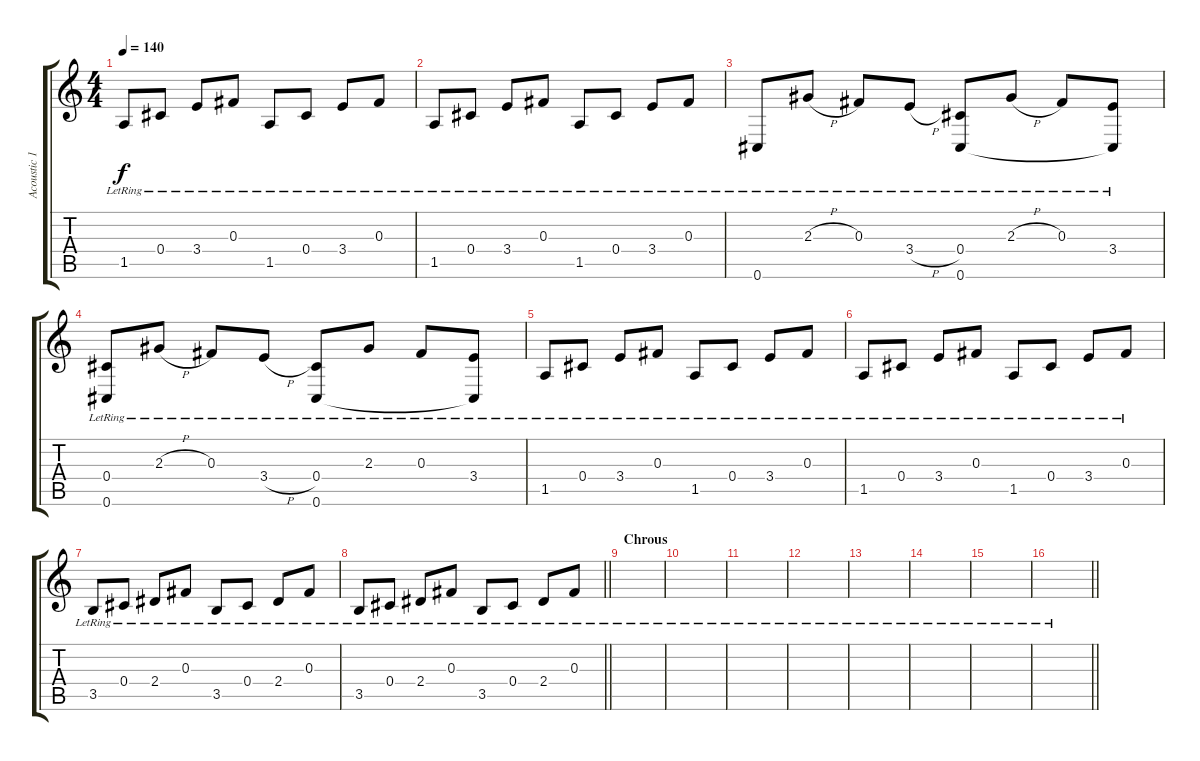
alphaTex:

\track ("Acoustic 1" "Acoustic 1") {instrument acousticguitarsteel}
\staff {score tabs}
\tuning (Eb4 Bb3 Gb3 Db3 Ab2 Db2) {hide}
\ts (4 4)
\tempo 140
\clef g2
\ks c
1.5{lr}.8{dy f} 0.4{lr}.8 3.4{lr}.8 0.3{lr}.8 1.5{lr}.8 0.4{lr}.8 3.4{lr}.8 0.3{lr}.8 |
1.5{lr}.8 0.4{lr}.8 3.4{lr}.8 0.3{lr}.8 1.5{lr}.8 0.4{lr}.8 3.4{lr}.8 0.3{lr}.8 |
0.6{lr}.8 2.3{h lr}.8 0.3{lr}.8 3.4{h lr}.8 (0.4{lr} 0.6).8 2.3{h lr}.8 0.3{lr}.8 (3.4{lr} 0.6{t}).8 |
(0.4{lr} 0.6).8 2.3{h lr}.8 0.3{lr}.8 3.4{h lr}.8 (0.4{lr} 0.6).8 2.3{lr}.8 0.3{lr}.8 (3.4{lr} 0.6{t}).8 |
1.5{lr}.8 0.4{lr}.8 3.4{lr}.8 0.3{lr}.8 1.5{lr}.8 0.4{lr}.8 3.4{lr}.8 0.3{lr}.8 |
1.5{lr}.8 0.4{lr}.8 3.4{lr}.8 0.3{lr}.8 1.5{lr}.8 0.4{lr}.8 3.4{lr}.8 0.3{lr}.8 |
3.5{lr}.8 0.4{lr}.8 2.4{lr}.8 0.3{lr}.8 3.5{lr}.8 0.4{lr}.8 2.4{lr}.8 0.3{lr}.8 |
\barLineRight lightlight
3.5{lr}.8 0.4{lr}.8 2.4{lr}.8 0.3{lr}.8 3.5{lr}.8 0.4{lr}.8 2.4{lr}.8 0.3{lr}.8 |
\section ("" "Chrous")
|
|
|
|
|
|
|
\barLineRight lightlight
